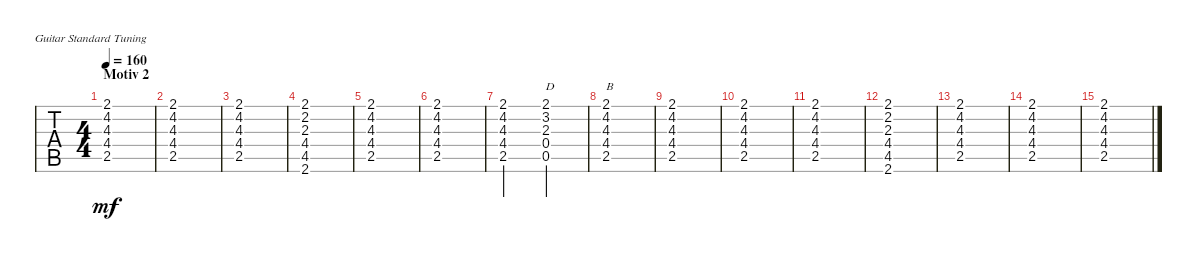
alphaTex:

\defaultSystemsLayout 4
\bracketExtendMode groupsimilarinstruments
\singleTrackTrackNamePolicy hidden
\multiTrackTrackNamePolicy hidden
\otherSystemsTrackNameOrientation horizontal
\track ("Steel Guitar" "S-Gt") {instrument acousticguitarsteel}
\staff {tabs}
\tuning (E4 B3 G3 D3 A2 E2)
\ts (4 4)
\section ("" "Motiv 2")
\tempo 160
\clef g2
\ks d
(2.5 4.4 4.3 4.2 2.1).1{dy mf} |
(2.5 4.4 4.3 4.2 2.1).1 |
(2.5 4.4 4.3 4.2 2.1).1 |
(4.4 2.3 2.2 2.1 4.5 2.6).1 |
(2.5 4.4 4.3 4.2 2.1).1 |
(2.5 4.4 4.3 4.2 2.1).1 |
(2.5 4.4 4.3 4.2 2.1).2 (2.1 3.2 2.3 0.4 0.5).2{txt "D"} |
(2.5 4.4 4.3 4.2 2.1).1{txt "B"} |
(2.5 4.4 4.3 4.2 2.1).1 |
(2.5 4.4 4.3 4.2 2.1).1 |
(2.5 4.4 4.3 4.2 2.1).1 |
(4.4 2.3 2.2 2.1 4.5 2.6).1 |
(2.5 4.4 4.3 4.2 2.1).1 |
(2.5 4.4 4.3 4.2 2.1).1 |
(2.5 4.4 4.3 4.2 2.1).1
